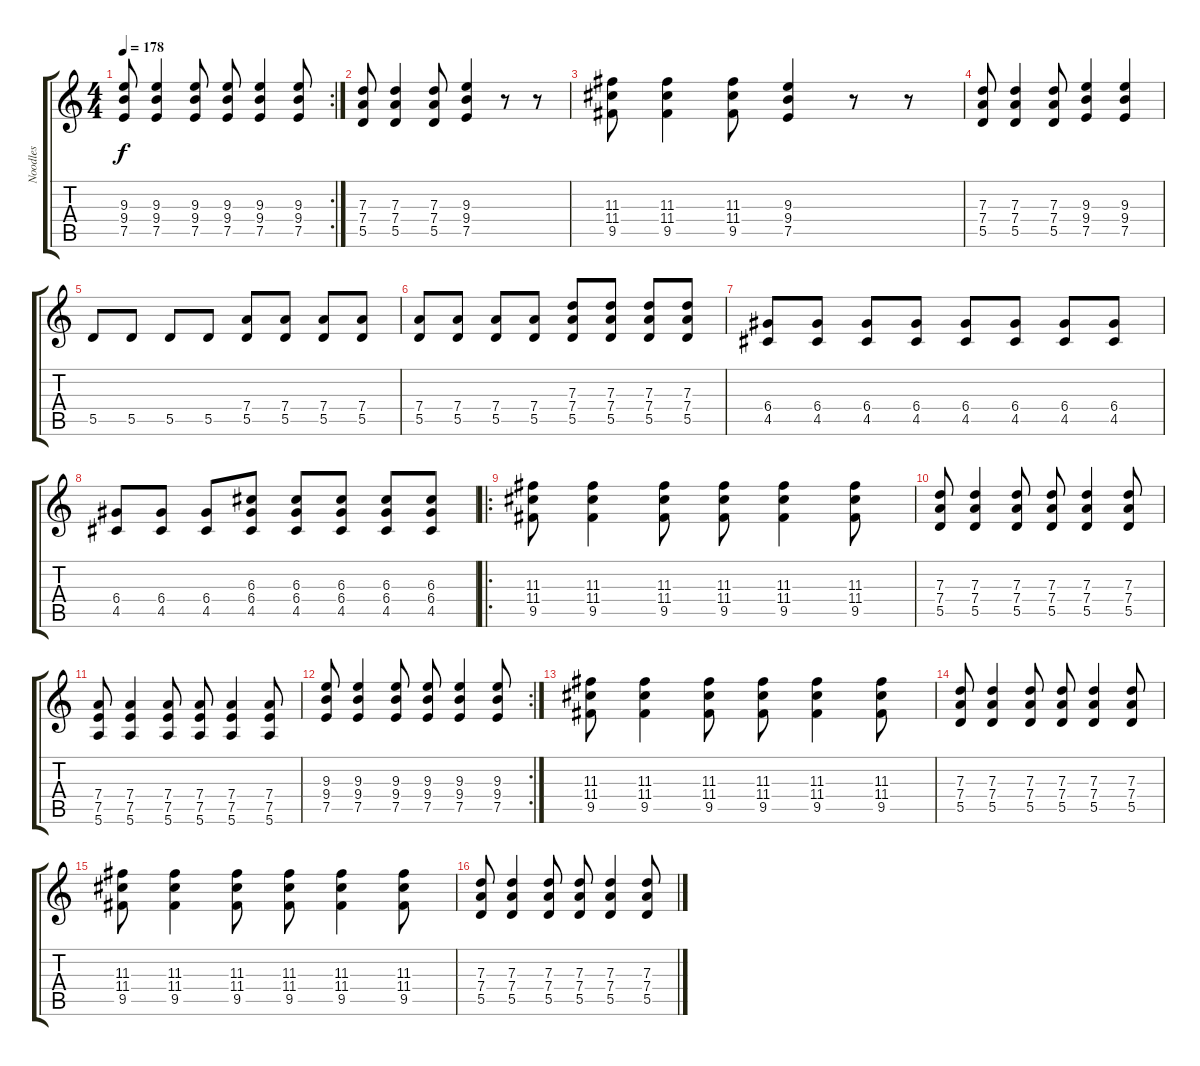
\track ("Noodles" "Noodles") {instrument distortionguitar}
\staff {score tabs}
\tuning (E4 B3 G3 D3 A2 E2) {hide}
\rc 2
\ts (4 4)
\tempo 178
\clef g2
\ks c
(9.3 9.4 7.5).8{dy f} (9.3 9.4 7.5).4 (9.3 9.4 7.5).8 (9.3 9.4 7.5).8 (9.3 9.4 7.5).4 (9.3 9.4 7.5).8 |
(7.3 7.4 5.5).8 (7.3 7.4 5.5).4 (7.3 7.4 5.5).8 (9.3 9.4 7.5).4 r.8 r.8 |
(11.3 11.4 9.5).8 (11.3 11.4 9.5).4 (11.3 11.4 9.5).8 (9.3 9.4 7.5).4 r.8 r.8 |
(7.3 7.4 5.5).8 (7.3 7.4 5.5).4 (7.3 7.4 5.5).8 (9.3 9.4 7.5).4 (9.3 9.4 7.5).4 |
5.5.8 5.5.8 5.5.8 5.5.8 (7.4 5.5).8 (7.4 5.5).8 (7.4 5.5).8 (7.4 5.5).8 |
(7.4 5.5).8 (7.4 5.5).8 (7.4 5.5).8 (7.4 5.5).8 (7.3 7.4 5.5).8 (7.3 7.4 5.5).8 (7.3 7.4 5.5).8 (7.3 7.4 5.5).8 |
(6.4 4.5).8 (6.4 4.5).8 (6.4 4.5).8 (6.4 4.5).8 (6.4 4.5).8 (6.4 4.5).8 (6.4 4.5).8 (6.4 4.5).8 |
(6.4 4.5).8 (6.4 4.5).8 (6.4 4.5).8 (6.3 6.4 4.5).8 (6.3 6.4 4.5).8 (6.3 6.4 4.5).8 (6.3 6.4 4.5).8 (6.3 6.4 4.5).8 |
\ro
(11.3 11.4 9.5).8 (11.3 11.4 9.5).4 (11.3 11.4 9.5).8 (11.3 11.4 9.5).8 (11.3 11.4 9.5).4 (11.3 11.4 9.5).8 |
(7.3 7.4 5.5).8 (7.3 7.4 5.5).4 (7.3 7.4 5.5).8 (7.3 7.4 5.5).8 (7.3 7.4 5.5).4 (7.3 7.4 5.5).8 |
(7.4 7.5 5.6).8 (7.4 7.5 5.6).4 (7.4 7.5 5.6).8 (7.4 7.5 5.6).8 (7.4 7.5 5.6).4 (7.4 7.5 5.6).8 |
\rc 2
(9.3 9.4 7.5).8 (9.3 9.4 7.5).4 (9.3 9.4 7.5).8 (9.3 9.4 7.5).8 (9.3 9.4 7.5).4 (9.3 9.4 7.5).8 |
(11.3 11.4 9.5).8 (11.3 11.4 9.5).4 (11.3 11.4 9.5).8 (11.3 11.4 9.5).8 (11.3 11.4 9.5).4 (11.3 11.4 9.5).8 |
(7.3 7.4 5.5).8 (7.3 7.4 5.5).4 (7.3 7.4 5.5).8 (7.3 7.4 5.5).8 (7.3 7.4 5.5).4 (7.3 7.4 5.5).8 |
(11.3 11.4 9.5).8 (11.3 11.4 9.5).4 (11.3 11.4 9.5).8 (11.3 11.4 9.5).8 (11.3 11.4 9.5).4 (11.3 11.4 9.5).8 |
(7.3 7.4 5.5).8 (7.3 7.4 5.5).4 (7.3 7.4 5.5).8 (7.3 7.4 5.5).8 (7.3 7.4 5.5).4 (7.3 7.4 5.5).8
